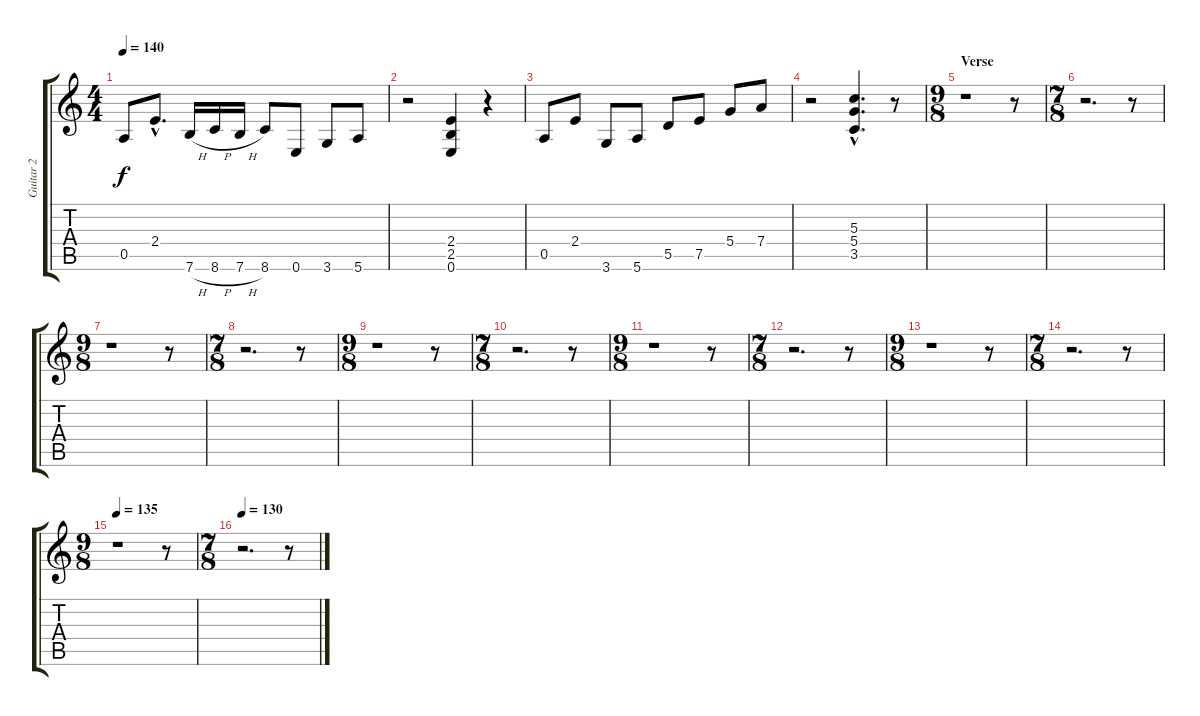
\track ("Guitar 2" "Guitar 2") {instrument distortionguitar}
\staff {score tabs}
\tuning (E4 B3 G3 D3 A2 E2) {hide}
\ts (4 4)
\tempo 140
\clef g2
\ks c
0.5.8{dy f} 2.4{hac}.8{d} 7.6{h}.16 8.6{h}.16 7.6{h}.16 8.6.8 0.6.8 3.6.8 5.6.8 |
r.2 (2.4 2.5 0.6).4 r.4 |
0.5.8 2.4.8 3.6.8 5.6.8 5.5.8 7.5.8 5.4.8 7.4.8 |
r.2 (5.3{hac} 5.4{hac} 3.5{hac}).4{d} r.8 |
\ts (9 8)
\section ("" "Verse")
r.1 r.8 |
\ts (7 8)
r.2{d} r.8 |
\ts (9 8)
r.1 r.8 |
\ts (7 8)
r.2{d} r.8 |
\ts (9 8)
r.1 r.8 |
\ts (7 8)
r.2{d} r.8 |
\ts (9 8)
r.1 r.8 |
\ts (7 8)
r.2{d} r.8 |
\ts (9 8)
r.1 r.8 |
\ts (7 8)
r.2{d} r.8 |
\ts (9 8)
\tempo 135
r.1 r.8 |
\ts (7 8)
\tempo 130
r.2{d} r.8
